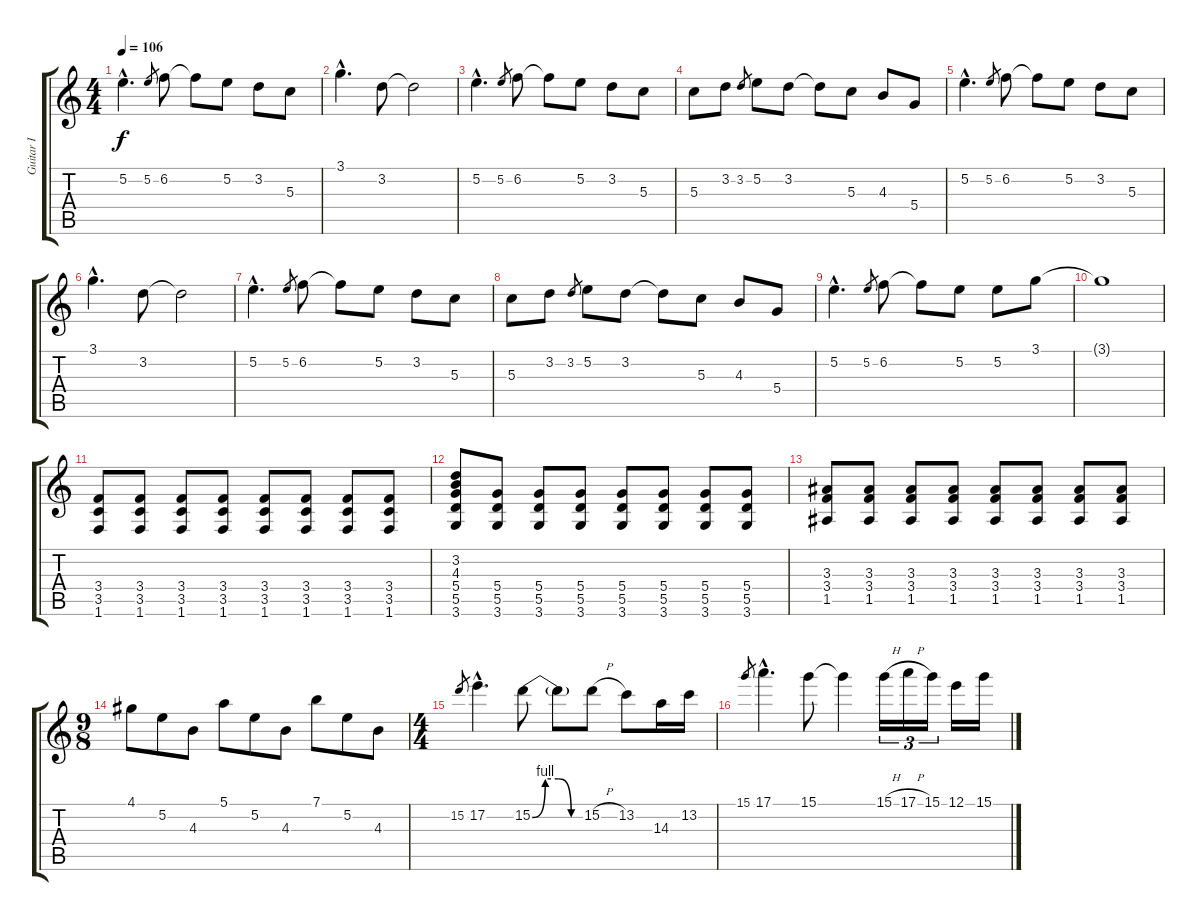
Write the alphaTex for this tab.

\track ("Guitar I" "Guitar I") {instrument distortionguitar}
\staff {score tabs}
\tuning (E4 B3 G3 D3 A2 E2) {hide}
\ts (4 4)
\tempo 106
\clef g2
\ks c
5.2{hac}.4{d dy f} 5.2.8{gr} 6.2.8 6.2{t}.8 5.2.8 3.2.8 5.3.8 |
3.1{hac}.4{d} 3.2.8 3.2{t}.2 |
5.2{hac}.4{d} 5.2.8{gr} 6.2.8 6.2{t}.8 5.2.8 3.2.8 5.3.8 |
5.3.8 3.2.8 3.2.8{gr} 5.2.8 3.2.8 3.2{t}.8 5.3.8 4.3.8 5.4.8 |
5.2{hac}.4{d} 5.2.8{gr} 6.2.8 6.2{t}.8 5.2.8 3.2.8 5.3.8 |
3.1{hac}.4{d} 3.2.8 3.2{t}.2 |
5.2{hac}.4{d} 5.2.8{gr} 6.2.8 6.2{t}.8 5.2.8 3.2.8 5.3.8 |
5.3.8 3.2.8 3.2.8{gr} 5.2.8 3.2.8 3.2{t}.8 5.3.8 4.3.8 5.4.8 |
5.2{hac}.4{d} 5.2.8{gr} 6.2.8 6.2{t}.8 5.2.8 5.2.8 3.1.8 |
3.1{t}.1 |
(3.4 3.5 1.6).8{volume 10} (3.4 3.5 1.6).8 (3.4 3.5 1.6).8 (3.4 3.5 1.6).8 (3.4 3.5 1.6).8 (3.4 3.5 1.6).8 (3.4 3.5 1.6).8 (3.4 3.5 1.6).8 |
(3.2 4.3 5.4 5.5 3.6).8 (5.4 5.5 3.6).8 (5.4 5.5 3.6).8 (5.4 5.5 3.6).8 (5.4 5.5 3.6).8 (5.4 5.5 3.6).8 (5.4 5.5 3.6).8 (5.4 5.5 3.6).8 |
(3.3 3.4 1.5).8 (3.3 3.4 1.5).8 (3.3 3.4 1.5).8 (3.3 3.4 1.5).8 (3.3 3.4 1.5).8 (3.3 3.4 1.5).8 (3.3 3.4 1.5).8 (3.3 3.4 1.5).8 |
\ts (9 8)
4.1.8{volume 16} 5.2.8 4.3.8 5.1.8 5.2.8 4.3.8 7.1.8 5.2.8 4.3.8 |
\ts (4 4)
15.2.8{gr} 17.2{hac}.4{d} 15.2{be (custom 0 0 15 4 30 4 45 0 60 0)}.8 15.2{t}.8 15.2{h}.8 13.2.8 14.3.16 13.2.16 |
15.1.8{gr} 17.1{hac}.4{d} 15.1.8 15.1{t}.4 15.1{h}.16{tu (3 2)} 17.1{h}.16{tu (3 2)} 15.1.16{tu (3 2)} 12.1.16 15.1.16
